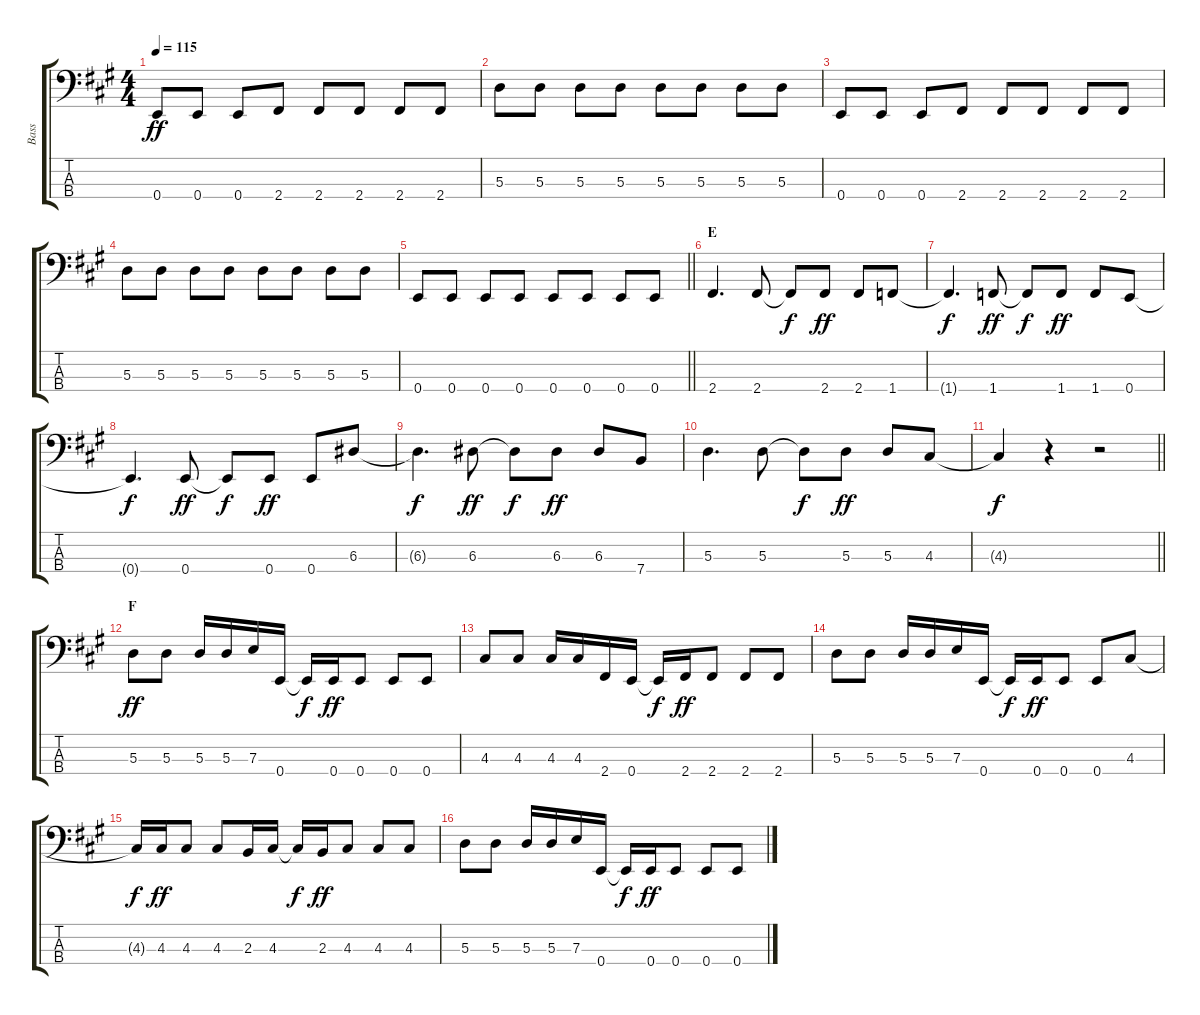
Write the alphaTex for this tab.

\track ("Bass" "Bass") {instrument electricbasspick}
\staff {score tabs}
\tuning (G2 D2 A1 E1) {hide}
\ts (4 4)
\tempo 115
\clef f4
\ks a
0.4.8{dy ff} 0.4.8 0.4.8 2.4.8 2.4.8 2.4.8 2.4.8 2.4.8 |
5.3.8 5.3.8 5.3.8 5.3.8 5.3.8 5.3.8 5.3.8 5.3.8 |
0.4.8 0.4.8 0.4.8 2.4.8 2.4.8 2.4.8 2.4.8 2.4.8 |
5.3.8 5.3.8 5.3.8 5.3.8 5.3.8 5.3.8 5.3.8 5.3.8 |
\barLineRight lightlight
0.4.8 0.4.8 0.4.8 0.4.8 0.4.8 0.4.8 0.4.8 0.4.8 |
\section ("" "E")
2.4.4{d} 2.4.8 2.4{t}.8{dy f} 2.4.8{dy ff} 2.4.8 1.4.8 |
1.4{t}.4{d dy f} 1.4.8{dy ff} 1.4{t}.8{dy f} 1.4.8{dy ff} 1.4.8 0.4.8 |
0.4{t}.4{d dy f} 0.4.8{dy ff} 0.4{t}.8{dy f} 0.4.8{dy ff} 0.4.8 6.3.8 |
6.3{t}.4{d dy f} 6.3.8{dy ff} 6.3{t}.8{dy f} 6.3.8{dy ff} 6.3.8 7.4.8 |
5.3.4{d} 5.3.8 5.3{t}.8{dy f} 5.3.8{dy ff} 5.3.8 4.3.8 |
\barLineRight lightlight
4.3{t}.4{dy f} r.4 r.2 |
\section ("" "F")
5.3.8{dy ff} 5.3.8 5.3.16 5.3.16 7.3.16 0.4.16 0.4{t}.16{dy f} 0.4.16{dy ff} 0.4.8 0.4.8 0.4.8 |
4.3.8 4.3.8 4.3.16 4.3.16 2.4.16 0.4.16 0.4{t}.16{dy f} 2.4.16{dy ff} 2.4.8 2.4.8 2.4.8 |
5.3.8 5.3.8 5.3.16 5.3.16 7.3.16 0.4.16 0.4{t}.16{dy f} 0.4.16{dy ff} 0.4.8 0.4.8 4.3.8 |
4.3{t}.16{dy f} 4.3.16{dy ff} 4.3.8 4.3.8 2.3.16 4.3.16 4.3{t}.16{dy f} 2.3.16{dy ff} 4.3.8 4.3.8 4.3.8 |
5.3.8 5.3.8 5.3.16 5.3.16 7.3.16 0.4.16 0.4{t}.16{dy f} 0.4.16{dy ff} 0.4.8 0.4.8 0.4.8
